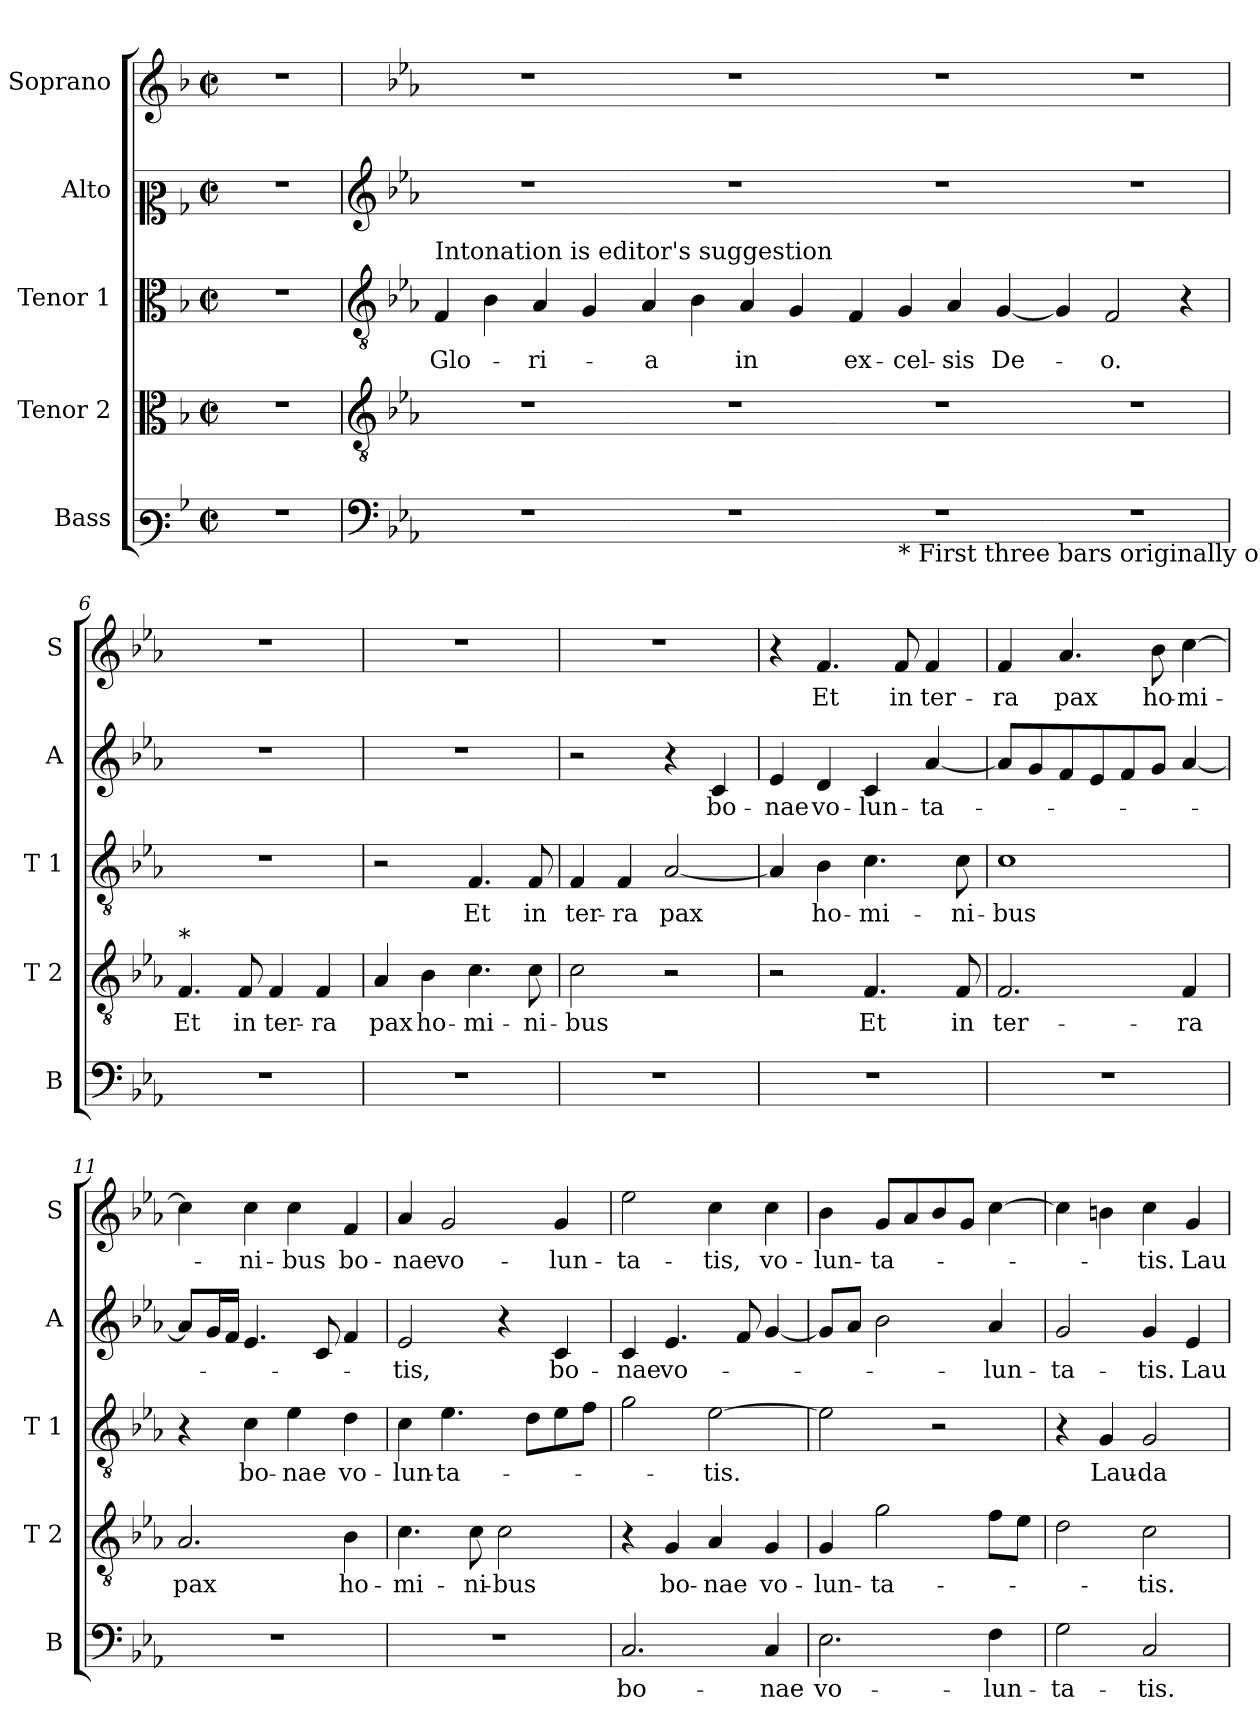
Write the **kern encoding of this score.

**kern	**text	**kern	**text	**kern	**text	**kern	**text	**kern	**text
*part5	*part5	*part4	*part4	*part3	*part3	*part2	*part2	*part1	*part1
*staff5	*staff5	*staff4	*staff4	*staff3	*staff3	*staff2	*staff2	*staff1	*staff1
*I"Bass	*	*I"Tenor 2	*	*I"Tenor 1	*	*I"Alto	*	*I"Soprano	*
*I'B	*	*I'T 2	*	*I'T 1	*	*I'A	*	*I'S	*
*clefF3	*	*clefC3	*	*clefC3	*	*clefC2	*	*clefG2	*
*k[b-]	*	*k[b-]	*	*k[b-]	*	*k[b-]	*	*k[b-]	*
*F:	*	*F:	*	*F:	*	*F:	*	*F:	*
*M2/2	*	*M2/2	*	*M2/2	*	*M2/2	*	*M2/2	*
*met(c|)	*	*met(c|)	*	*met(c|)	*	*met(c|)	*	*met(c|)	*
=1	=1	=1	=1	=1	=1	=1	=1	=1	=1
1r	.	1r	.	1r	.	1r	.	1r	.
=2	=2	=2	=2	=2	=2	=2	=2	=2	=2
*clefF4	*	*clefGv2	*	*clefGv2	*	*clefG2	*	*	*
*k[b-e-a-]	*	*k[b-e-a-]	*	*k[b-e-a-]	*	*k[b-e-a-]	*	*k[b-e-a-]	*
*E-:	*	*E-:	*	*E-:	*	*E-:	*	*E-:	*
!	!	!	!	!LO:TX:a:t=Intonation is editor's suggestion	!	!	!	!	!
!	!	!	!	!	!LO:LY:b	!	!	!	!
1r	.	1r	.	4F/	Glo-	1r	.	1r	.
.	.	.	.	4B-\	.	.	.	.	.
!	!	!	!	!	!LO:LY:b	!	!	!	!
.	.	.	.	4A-/	-ri-	.	.	.	.
.	.	.	.	4G/	.	.	.	.	.
=3-	=3-	=3-	=3-	=3-	=3-	=3-	=3-	=3-	=3-
!	!	!	!	!	!LO:LY:b	!	!	!	!
1r	.	1r	.	4A-/	-a	1r	.	1r	.
.	.	.	.	4B-\	.	.	.	.	.
!	!	!	!	!	!LO:LY:b	!	!	!	!
.	.	.	.	4A-/	in	.	.	.	.
.	.	.	.	4G/	.	.	.	.	.
=4-	=4-	=4-	=4-	=4-	=4-	=4-	=4-	=4-	=4-
!	!	!	!	!	!LO:LY:b	!	!	!	!
*^	*	*	*	*	*	*	*	*	*
1r	4ryy	.	1r	.	4F/	ex-	1r	.	1r	.
!	!LO:TX:b:t=* First three bars originally on Alto line	!	!	!	!	!	!	!	!	!
!	!	!	!	!	!	!LO:LY:b	!	!	!	!
.	2.ryy	.	.	.	4G/	-cel-	.	.	.	.
!	!	!	!	!	!	!LO:LY:b	!	!	!	!
.	.	.	.	.	4A-/	-sis	.	.	.	.
!	!	!	!	!	!	!LO:LY:b	!	!	!	!
.	.	.	.	.	[4G/	De-	.	.	.	.
*v	*v	*	*	*	*	*	*	*	*	*
=5-	=5-	=5-	=5-	=5-	=5-	=5-	=5-	=5-	=5-
1r	.	1r	.	4G/]	.	1r	.	1r	.
!	!	!	!	!	!LO:LY:b	!	!	!	!
.	.	.	.	2F/	-o.	.	.	.	.
.	.	.	.	4r	.	.	.	.	.
=6	=6	=6	=6	=6	=6	=6	=6	=6	=6
!	!	!LO:TX:a:t=*	!	!	!	!	!	!	!
!	!	!	!LO:LY:b	!	!	!	!	!	!
1r	.	4.F/	Et	1r	.	1r	.	1r	.
!	!	!	!LO:LY:b	!	!	!	!	!	!
.	.	8F/	in	.	.	.	.	.	.
!	!	!	!LO:LY:b	!	!	!	!	!	!
.	.	4F/	ter-	.	.	.	.	.	.
!	!	!	!LO:LY:b	!	!	!	!	!	!
.	.	4F/	-ra	.	.	.	.	.	.
!!LO:LB:g=z
=7	=7	=7	=7	=7	=7	=7	=7	=7	=7
!	!	!	!LO:LY:b	!	!	!	!	!	!
1r	.	4A-/	pax	2r	.	1r	.	1r	.
!	!	!	!LO:LY:b	!	!	!	!	!	!
.	.	4B-\	ho-	.	.	.	.	.	.
!	!	!	!LO:LY:b	!	!LO:LY:b	!	!	!	!
.	.	4.c\	-mi-	4.F/	Et	.	.	.	.
!	!	!	!LO:LY:b	!	!LO:LY:b	!	!	!	!
.	.	8c\	-ni-	8F/	in	.	.	.	.
=8	=8	=8	=8	=8	=8	=8	=8	=8	=8
!	!	!	!LO:LY:b	!	!LO:LY:b	!	!	!	!
1r	.	2c\	-bus	4F/	ter-	2r	.	1r	.
!	!	!	!	!	!LO:LY:b	!	!	!	!
.	.	.	.	4F/	-ra	.	.	.	.
!	!	!	!	!	!LO:LY:b	!	!	!	!
.	.	2r	.	[2A-/	pax	4r	.	.	.
!	!	!	!	!	!	!	!LO:LY:b	!	!
.	.	.	.	.	.	4c/	bo-	.	.
=9	=9	=9	=9	=9	=9	=9	=9	=9	=9
!	!	!	!	!	!	!	!LO:LY:b	!	!
1r	.	2r	.	4A-/]	.	4e-/	-nae	4r	.
!	!	!	!	!	!LO:LY:b	!	!LO:LY:b	!	!LO:LY:b
.	.	.	.	4B-\	ho-	4d/	vo-	4.f/	Et
!	!	!	!LO:LY:b	!	!LO:LY:b	!	!LO:LY:b	!	!
.	.	4.F/	Et	4.c\	-mi-	4c/	-lun-	.	.
!	!	!	!	!	!	!	!	!	!LO:LY:b
.	.	.	.	.	.	.	.	8f/	in
!	!	!	!	!	!	!	!LO:LY:b	!	!LO:LY:b
.	.	.	.	.	.	[4a-/	-ta-	4f/	ter-
!	!	!	!LO:LY:b	!	!LO:LY:b	!	!	!	!
.	.	8F/	in	8c\	-ni-	.	.	.	.
=10	=10	=10	=10	=10	=10	=10	=10	=10	=10
!	!	!	!LO:LY:b	!	!LO:LY:b	!	!	!	!LO:LY:b
1r	.	2.F/	ter-	1c	-bus	8a-/L]	.	4f/	-ra
.	.	.	.	.	.	8g/	.	.	.
!	!	!	!	!	!	!	!	!	!LO:LY:b
.	.	.	.	.	.	8f/	.	4.a-/	pax
.	.	.	.	.	.	8e-/	.	.	.
.	.	.	.	.	.	8f/	.	.	.
!	!	!	!	!	!	!	!	!	!LO:LY:b
.	.	.	.	.	.	8g/J	.	8b-\	ho-
!	!	!	!LO:LY:b	!	!	!	!	!	!LO:LY:b
.	.	4F/	-ra	.	.	[4a-/	.	[4cc\	-mi-
=11	=11	=11	=11	=11	=11	=11	=11	=11	=11
!	!	!	!LO:LY:b	!	!	!	!	!	!
1r	.	2.A-/	pax	4r	.	8a-/L]	.	4cc\]	.
.	.	.	.	.	.	16g/L	.	.	.
.	.	.	.	.	.	16f/JJ	.	.	.
!	!	!	!	!	!LO:LY:b	!	!	!	!LO:LY:b
.	.	.	.	4c\	bo-	4.e-/	.	4cc\	-ni-
!	!	!	!	!	!LO:LY:b	!	!	!	!LO:LY:b
.	.	.	.	4e-\	-nae	.	.	4cc\	-bus
.	.	.	.	.	.	8c/	.	.	.
!	!	!	!LO:LY:b	!	!LO:LY:b	!	!	!	!LO:LY:b
.	.	4B-\	ho-	4d\	vo-	4f/	.	4f/	bo-
=12	=12	=12	=12	=12	=12	=12	=12	=12	=12
!	!	!	!LO:LY:b	!	!LO:LY:b	!	!LO:LY:b	!	!LO:LY:b
1r	.	4.c\	-mi-	4c\	-lun-	2e-/	-tis,	4a-/	-nae
!	!	!	!	!	!LO:LY:b	!	!	!	!LO:LY:b
.	.	.	.	4.e-\	-ta-	.	.	2g/	vo-
!	!	!	!LO:LY:b	!	!	!	!	!	!
.	.	8c\	-ni-	.	.	.	.	.	.
!	!	!	!LO:LY:b	!	!	!	!	!	!
.	.	2c\	-bus	.	.	4r	.	.	.
.	.	.	.	8d\L	.	.	.	.	.
!	!	!	!	!	!	!	!LO:LY:b	!	!LO:LY:b
.	.	.	.	8e-\	.	4c/	bo-	4g/	-lun-
.	.	.	.	8f\J	.	.	.	.	.
!!LO:PB:g=z
=13	=13	=13	=13	=13	=13	=13	=13	=13	=13
!	!LO:LY:b	!	!	!	!	!	!LO:LY:b	!	!LO:LY:b
2.C/	bo-	4r	.	2g\	.	4c/	-nae	2ee-\	-ta-
!	!	!	!LO:LY:b	!	!	!	!LO:LY:b	!	!
.	.	4G/	bo-	.	.	4.e-/	vo-	.	.
!	!	!	!LO:LY:b	!	!LO:LY:b	!	!	!	!LO:LY:b
.	.	4A-/	-nae	[2e-\	-tis.	.	.	4cc\	-tis,
.	.	.	.	.	.	8f/	.	.	.
!	!LO:LY:b	!	!LO:LY:b	!	!	!	!	!	!LO:LY:b
4C/	-nae	4G/	vo-	.	.	[4g/	.	4cc\	vo-
=14	=14	=14	=14	=14	=14	=14	=14	=14	=14
!	!LO:LY:b	!	!LO:LY:b	!	!	!	!	!	!LO:LY:b
2.E-\	vo-	4G/	-lun-	2e-\]	.	8g/L]	.	4b-\	-lun-
.	.	.	.	.	.	8a-/J	.	.	.
!	!	!	!LO:LY:b	!	!	!	!	!	!LO:LY:b
.	.	2g\	-ta-	.	.	2b-\	.	8g/L	-ta-
.	.	.	.	.	.	.	.	8a-/	.
.	.	.	.	2r	.	.	.	8b-/	.
.	.	.	.	.	.	.	.	8g/J	.
!	!LO:LY:b	!	!	!	!	!	!LO:LY:b	!	!
4F\	-lun-	8f\L	.	.	.	4a-/	-lun-	[4cc\	.
.	.	8e-\J	.	.	.	.	.	.	.
=15	=15	=15	=15	=15	=15	=15	=15	=15	=15
!	!LO:LY:b	!	!	!	!	!	!LO:LY:b	!	!
2G\	-ta-	2d\	.	4r	.	2g/	-ta-	4cc\]	.
!	!	!	!	!	!LO:LY:b	!	!	!	!
.	.	.	.	4G/	Lau-	.	.	4bn\	.
!	!LO:LY:b	!	!LO:LY:b	!	!LO:LY:b	!	!LO:LY:b	!	!LO:LY:b
2C/	-tis.	2c\	-tis.	2G/	-da-	4g/	-tis.	4cc\	-tis.
!	!	!	!	!	!	!	!LO:LY:b	!	!LO:LY:b
.	.	.	.	.	.	4e-/	Lau-	4g/	Lau-
=	=	=	=	=	=	=	=	=	=
*-	*-	*-	*-	*-	*-	*-	*-	*-	*-
